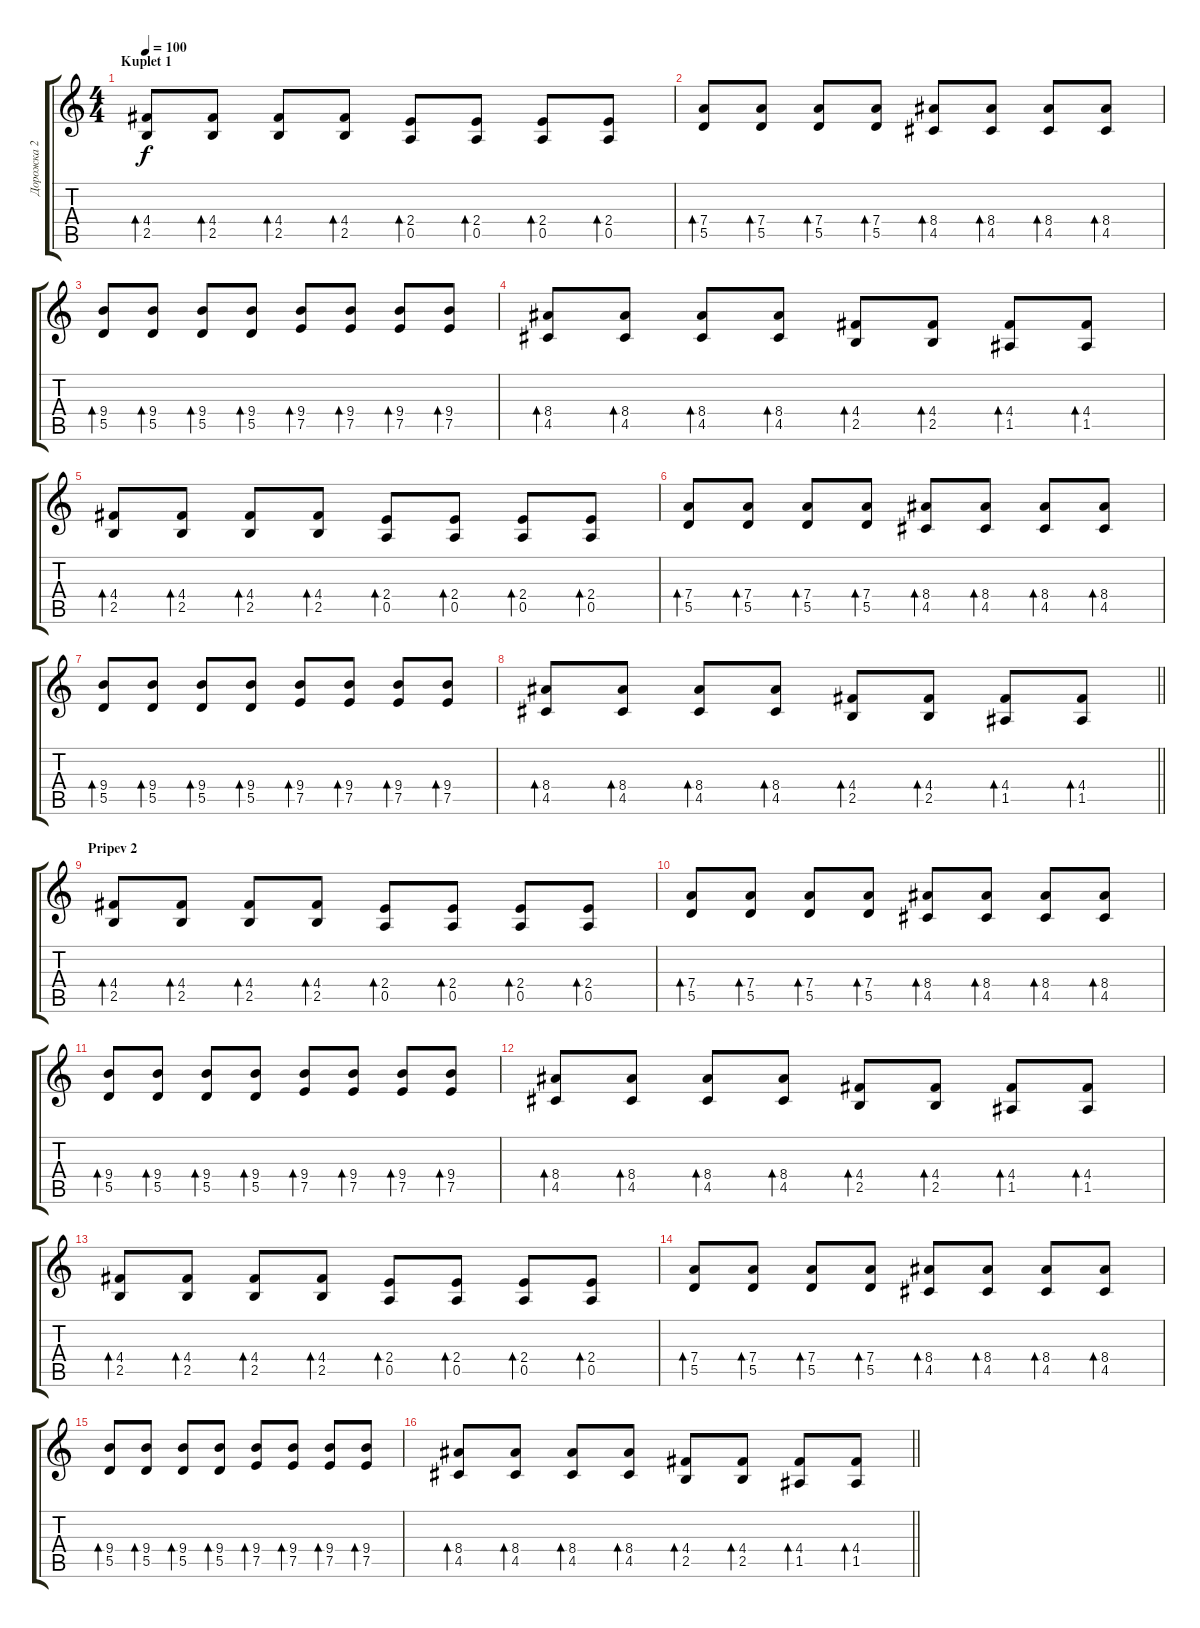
\track ("Дорожка 2" "Дорожка 2") {instrument acousticguitarsteel}
\staff {score tabs}
\tuning (E4 B3 G3 D3 A2 E2) {hide}
\ts (4 4)
\section ("" "Kuplet 1")
\tempo 100
\clef g2
\ks c
(4.4 2.5).8{bd 60 dy f} (4.4 2.5).8{bd 60} (4.4 2.5).8{bd 60} (4.4 2.5).8{bd 60} (2.4 0.5).8{bd 60} (2.4 0.5).8{bd 60} (2.4 0.5).8{bd 60} (2.4 0.5).8{bd 60} |
(7.4 5.5).8{bd 60} (7.4 5.5).8{bd 60} (7.4 5.5).8{bd 60} (7.4 5.5).8{bd 60} (8.4 4.5).8{bd 60} (8.4 4.5).8{bd 60} (8.4 4.5).8{bd 60} (8.4 4.5).8{bd 60} |
(9.4 5.5).8{bd 60} (9.4 5.5).8{bd 60} (9.4 5.5).8{bd 60} (9.4 5.5).8{bd 60} (9.4 7.5).8{bd 60} (9.4 7.5).8{bd 60} (9.4 7.5).8{bd 60} (9.4 7.5).8{bd 60} |
(8.4 4.5).8{bd 60} (8.4 4.5).8{bd 60} (8.4 4.5).8{bd 60} (8.4 4.5).8{bd 60} (4.4 2.5).8{bd 60} (4.4 2.5).8{bd 60} (4.4 1.5).8{bd 60} (4.4 1.5).8{bd 60} |
(4.4 2.5).8{bd 60} (4.4 2.5).8{bd 60} (4.4 2.5).8{bd 60} (4.4 2.5).8{bd 60} (2.4 0.5).8{bd 60} (2.4 0.5).8{bd 60} (2.4 0.5).8{bd 60} (2.4 0.5).8{bd 60} |
(7.4 5.5).8{bd 60} (7.4 5.5).8{bd 60} (7.4 5.5).8{bd 60} (7.4 5.5).8{bd 60} (8.4 4.5).8{bd 60} (8.4 4.5).8{bd 60} (8.4 4.5).8{bd 60} (8.4 4.5).8{bd 60} |
(9.4 5.5).8{bd 60} (9.4 5.5).8{bd 60} (9.4 5.5).8{bd 60} (9.4 5.5).8{bd 60} (9.4 7.5).8{bd 60} (9.4 7.5).8{bd 60} (9.4 7.5).8{bd 60} (9.4 7.5).8{bd 60} |
\barLineRight lightlight
(8.4 4.5).8{bd 60} (8.4 4.5).8{bd 60} (8.4 4.5).8{bd 60} (8.4 4.5).8{bd 60} (4.4 2.5).8{bd 60} (4.4 2.5).8{bd 60} (4.4 1.5).8{bd 60} (4.4 1.5).8{bd 60} |
\section ("" "Pripev 2")
(4.4 2.5).8{bd 60} (4.4 2.5).8{bd 60} (4.4 2.5).8{bd 60} (4.4 2.5).8{bd 60} (2.4 0.5).8{bd 60} (2.4 0.5).8{bd 60} (2.4 0.5).8{bd 60} (2.4 0.5).8{bd 60} |
(7.4 5.5).8{bd 60} (7.4 5.5).8{bd 60} (7.4 5.5).8{bd 60} (7.4 5.5).8{bd 60} (8.4 4.5).8{bd 60} (8.4 4.5).8{bd 60} (8.4 4.5).8{bd 60} (8.4 4.5).8{bd 60} |
(9.4 5.5).8{bd 60} (9.4 5.5).8{bd 60} (9.4 5.5).8{bd 60} (9.4 5.5).8{bd 60} (9.4 7.5).8{bd 60} (9.4 7.5).8{bd 60} (9.4 7.5).8{bd 60} (9.4 7.5).8{bd 60} |
(8.4 4.5).8{bd 60} (8.4 4.5).8{bd 60} (8.4 4.5).8{bd 60} (8.4 4.5).8{bd 60} (4.4 2.5).8{bd 60} (4.4 2.5).8{bd 60} (4.4 1.5).8{bd 60} (4.4 1.5).8{bd 60} |
(4.4 2.5).8{bd 60} (4.4 2.5).8{bd 60} (4.4 2.5).8{bd 60} (4.4 2.5).8{bd 60} (2.4 0.5).8{bd 60} (2.4 0.5).8{bd 60} (2.4 0.5).8{bd 60} (2.4 0.5).8{bd 60} |
(7.4 5.5).8{bd 60} (7.4 5.5).8{bd 60} (7.4 5.5).8{bd 60} (7.4 5.5).8{bd 60} (8.4 4.5).8{bd 60} (8.4 4.5).8{bd 60} (8.4 4.5).8{bd 60} (8.4 4.5).8{bd 60} |
(9.4 5.5).8{bd 60} (9.4 5.5).8{bd 60} (9.4 5.5).8{bd 60} (9.4 5.5).8{bd 60} (9.4 7.5).8{bd 60} (9.4 7.5).8{bd 60} (9.4 7.5).8{bd 60} (9.4 7.5).8{bd 60} |
\barLineRight lightlight
(8.4 4.5).8{bd 60} (8.4 4.5).8{bd 60} (8.4 4.5).8{bd 60} (8.4 4.5).8{bd 60} (4.4 2.5).8{bd 60} (4.4 2.5).8{bd 60} (4.4 1.5).8{bd 60} (4.4 1.5).8{bd 60}
